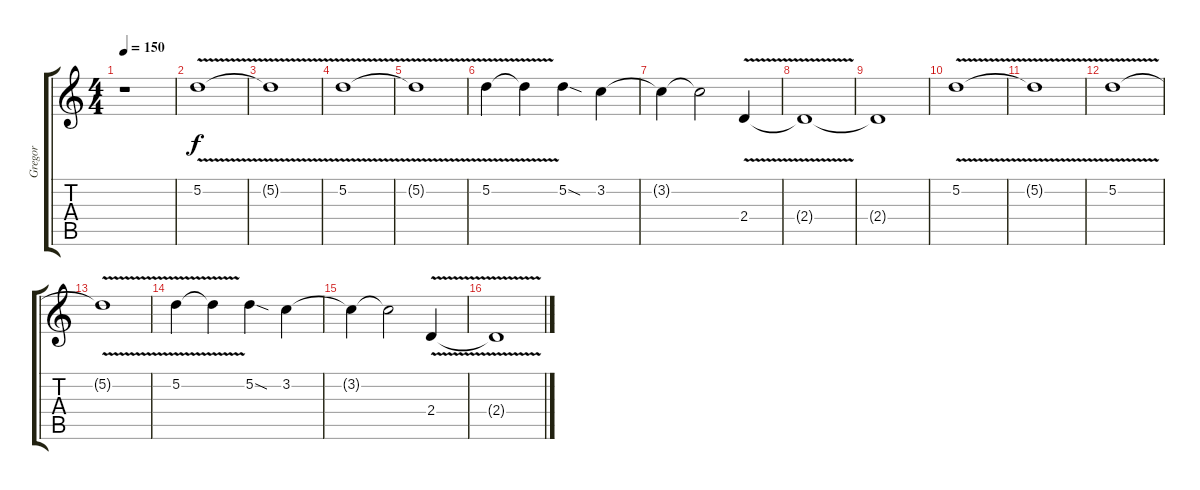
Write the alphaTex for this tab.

\track ("Gregor" "Gregor") {instrument distortionguitar}
\staff {score tabs}
\tuning (D4 A3 F3 C3 G2 D2) {hide}
\ts (4 4)
\tempo 150
\clef g2
\ks c
r.1{dy f instrument distortionguitar} |
5.2{v}.1 |
5.2{t}.1 |
5.2{v}.1 |
5.2{t}.1 |
5.2{v}.4 5.2{t}.4 5.2{sod}.4 3.2.4 |
3.2{t}.4 3.2{t}.2 2.4{v}.4 |
2.4{t}.1 |
2.4{t}.1 |
5.2{v}.1 |
5.2{t}.1 |
5.2{v}.1 |
5.2{t}.1 |
5.2{v}.4 5.2{t}.4 5.2{sod}.4 3.2.4 |
3.2{t}.4 3.2{t}.2 2.4{v}.4 |
2.4{t}.1
